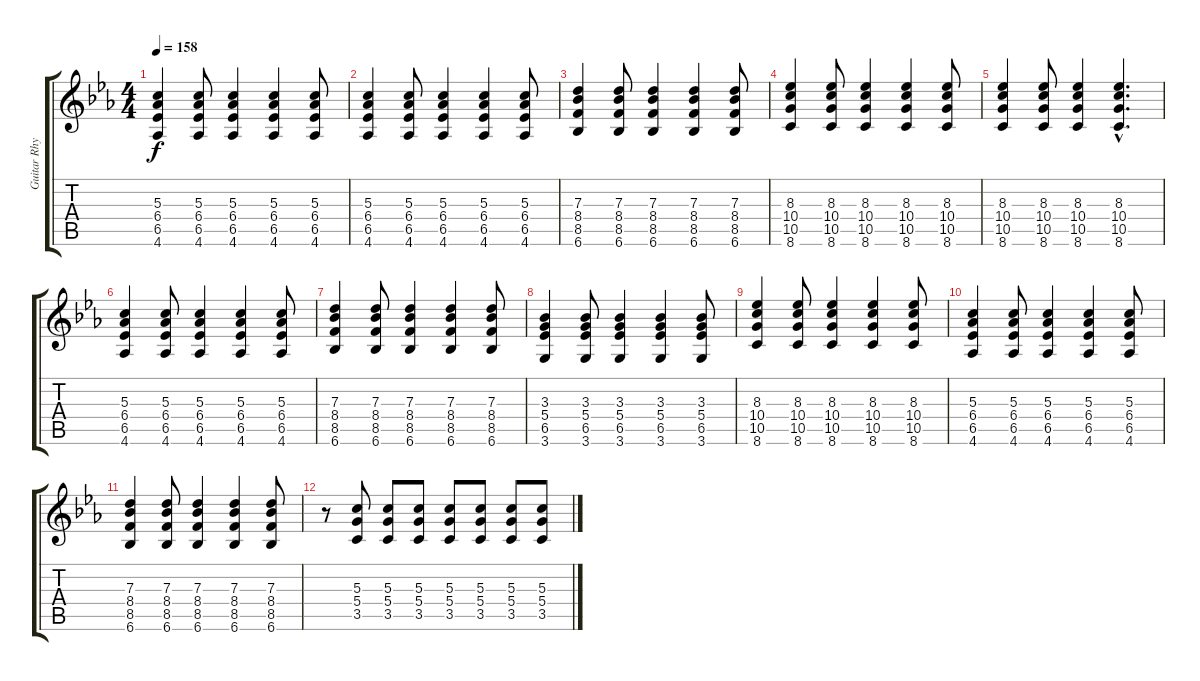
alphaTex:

\track ("Guitar Rhythm 2" "Guitar Rhy") {instrument distortionguitar}
\staff {score tabs}
\tuning (E4 B3 G3 D3 A2 E2) {hide}
\ts (4 4)
\tempo 158
\clef g2
\ks eb
(5.3 6.4 6.5 4.6).4{dy f} (5.3 6.4 6.5 4.6).8 (5.3 6.4 6.5 4.6).4 (5.3 6.4 6.5 4.6).4 (5.3 6.4 6.5 4.6).8 |
(5.3 6.4 6.5 4.6).4 (5.3 6.4 6.5 4.6).8 (5.3 6.4 6.5 4.6).4 (5.3 6.4 6.5 4.6).4 (5.3 6.4 6.5 4.6).8 |
(7.3 8.4 8.5 6.6).4 (7.3 8.4 8.5 6.6).8 (7.3 8.4 8.5 6.6).4 (7.3 8.4 8.5 6.6).4 (7.3 8.4 8.5 6.6).8 |
(8.3 10.4 10.5 8.6).4 (8.3 10.4 10.5 8.6).8 (8.3 10.4 10.5 8.6).4 (8.3 10.4 10.5 8.6).4 (8.3 10.4 10.5 8.6).8 |
(8.3 10.4 10.5 8.6).4 (8.3 10.4 10.5 8.6).8 (8.3 10.4 10.5 8.6).4 (8.3{hac} 10.4{hac} 10.5{hac} 8.6{hac}).4{d} |
(5.3 6.4 6.5 4.6).4 (5.3 6.4 6.5 4.6).8 (5.3 6.4 6.5 4.6).4 (5.3 6.4 6.5 4.6).4 (5.3 6.4 6.5 4.6).8 |
(7.3 8.4 8.5 6.6).4 (7.3 8.4 8.5 6.6).8 (7.3 8.4 8.5 6.6).4 (7.3 8.4 8.5 6.6).4 (7.3 8.4 8.5 6.6).8 |
(3.3 5.4 6.5 3.6).4 (3.3 5.4 6.5 3.6).8 (3.3 5.4 6.5 3.6).4 (3.3 5.4 6.5 3.6).4 (3.3 5.4 6.5 3.6).8 |
(8.3 10.4 10.5 8.6).4 (8.3 10.4 10.5 8.6).8 (8.3 10.4 10.5 8.6).4 (8.3 10.4 10.5 8.6).4 (8.3 10.4 10.5 8.6).8 |
(5.3 6.4 6.5 4.6).4 (5.3 6.4 6.5 4.6).8 (5.3 6.4 6.5 4.6).4 (5.3 6.4 6.5 4.6).4 (5.3 6.4 6.5 4.6).8 |
(7.3 8.4 8.5 6.6).4 (7.3 8.4 8.5 6.6).8 (7.3 8.4 8.5 6.6).4 (7.3 8.4 8.5 6.6).4 (7.3 8.4 8.5 6.6).8 |
r.8 (5.3 5.4 3.5).8 (5.3 5.4 3.5).8 (5.3 5.4 3.5).8 (5.3 5.4 3.5).8 (5.3 5.4 3.5).8 (5.3 5.4 3.5).8 (5.3 5.4 3.5).8
